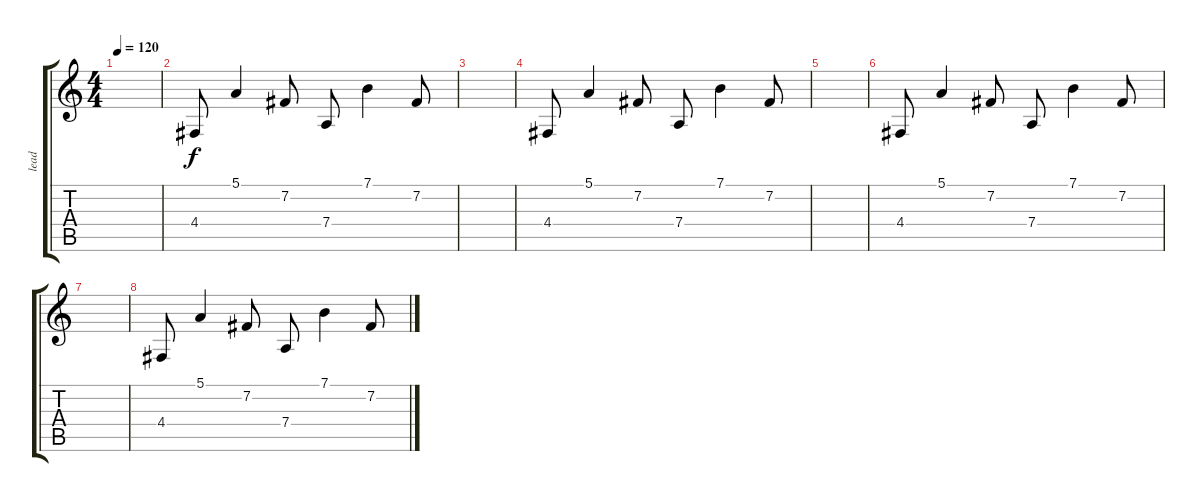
\track ("lead" "lead") {instrument lead1square}
\staff {score tabs}
\tuning (E4 B3 G3 D3 A2 E2) {hide}
\ts (4 4)
\tempo 120
\clef g2
\ks c
|
4.4.8 5.1.4 7.2.8 7.4.8 7.1.4 7.2.8 |
|
4.4.8 5.1.4 7.2.8 7.4.8 7.1.4 7.2.8 |
|
4.4.8 5.1.4 7.2.8 7.4.8 7.1.4 7.2.8 |
|
4.4.8 5.1.4 7.2.8 7.4.8 7.1.4 7.2.8
